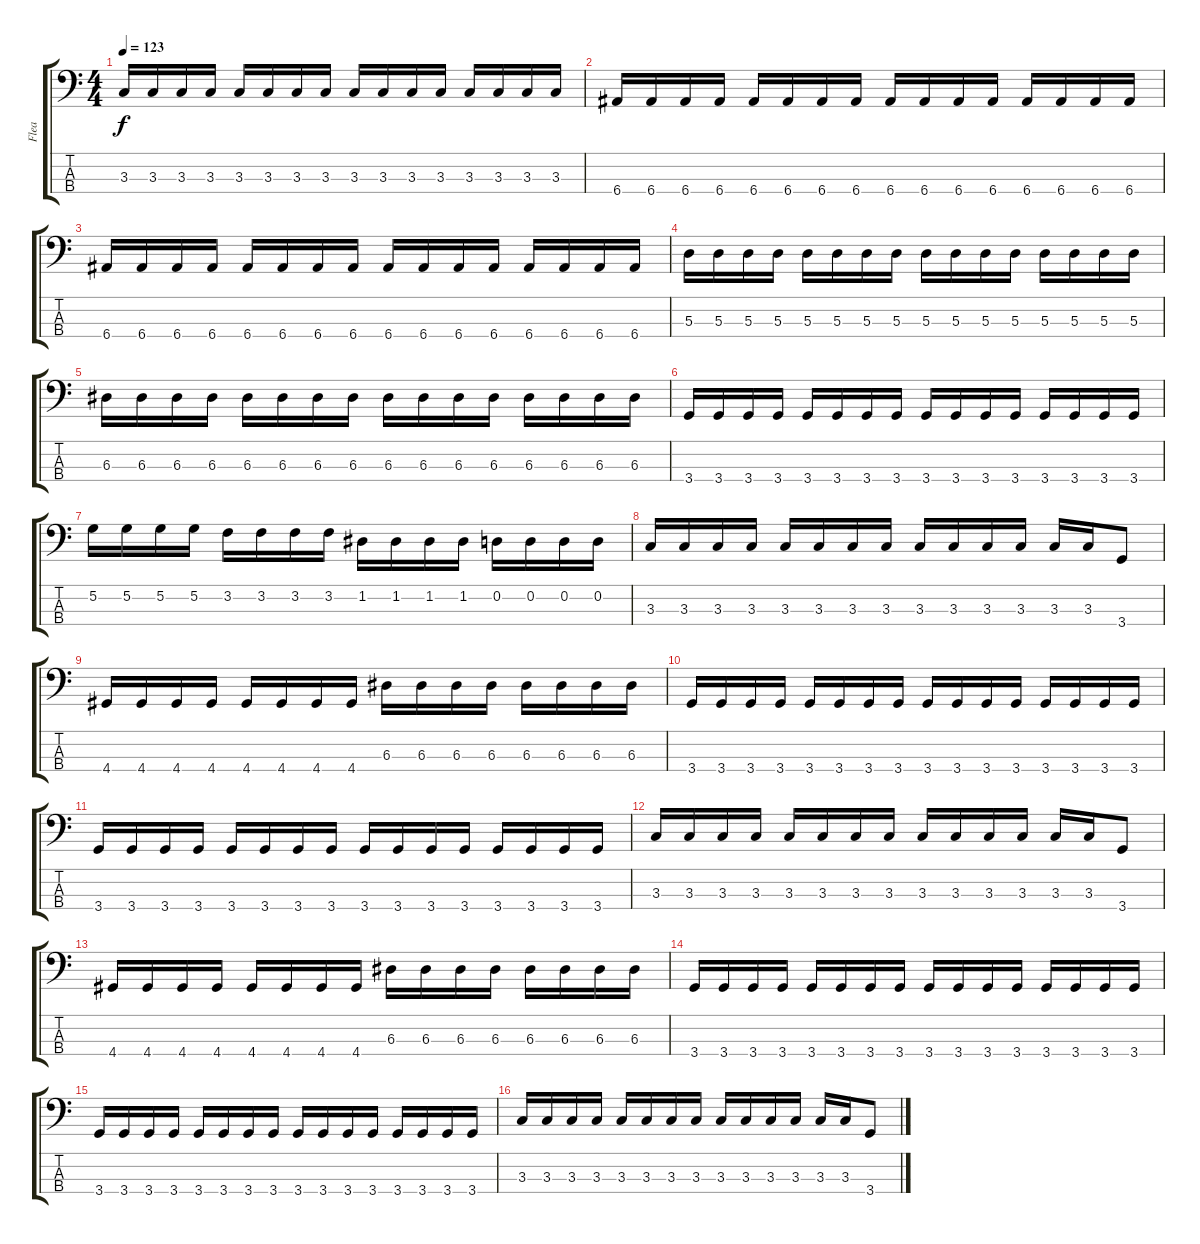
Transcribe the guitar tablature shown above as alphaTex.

\track ("Flea" "Flea") {instrument electricbasspick}
\staff {score tabs}
\tuning (G2 D2 A1 E1) {hide}
\ts (4 4)
\tempo 123
\clef f4
\ks c
3.3.16{dy f} 3.3.16 3.3.16 3.3.16 3.3.16 3.3.16 3.3.16 3.3.16 3.3.16 3.3.16 3.3.16 3.3.16 3.3.16 3.3.16 3.3.16 3.3.16 |
6.4.16 6.4.16 6.4.16 6.4.16 6.4.16 6.4.16 6.4.16 6.4.16 6.4.16 6.4.16 6.4.16 6.4.16 6.4.16 6.4.16 6.4.16 6.4.16 |
6.4.16 6.4.16 6.4.16 6.4.16 6.4.16 6.4.16 6.4.16 6.4.16 6.4.16 6.4.16 6.4.16 6.4.16 6.4.16 6.4.16 6.4.16 6.4.16 |
5.3.16 5.3.16 5.3.16 5.3.16 5.3.16 5.3.16 5.3.16 5.3.16 5.3.16 5.3.16 5.3.16 5.3.16 5.3.16 5.3.16 5.3.16 5.3.16 |
6.3.16 6.3.16 6.3.16 6.3.16 6.3.16 6.3.16 6.3.16 6.3.16 6.3.16 6.3.16 6.3.16 6.3.16 6.3.16 6.3.16 6.3.16 6.3.16 |
3.4.16 3.4.16 3.4.16 3.4.16 3.4.16 3.4.16 3.4.16 3.4.16 3.4.16 3.4.16 3.4.16 3.4.16 3.4.16 3.4.16 3.4.16 3.4.16 |
5.2.16 5.2.16 5.2.16 5.2.16 3.2.16 3.2.16 3.2.16 3.2.16 1.2.16 1.2.16 1.2.16 1.2.16 0.2.16 0.2.16 0.2.16 0.2.16 |
3.3.16 3.3.16 3.3.16 3.3.16 3.3.16 3.3.16 3.3.16 3.3.16 3.3.16 3.3.16 3.3.16 3.3.16 3.3.16 3.3.16 3.4.8 |
4.4.16 4.4.16 4.4.16 4.4.16 4.4.16 4.4.16 4.4.16 4.4.16 6.3.16 6.3.16 6.3.16 6.3.16 6.3.16 6.3.16 6.3.16 6.3.16 |
3.4.16 3.4.16 3.4.16 3.4.16 3.4.16 3.4.16 3.4.16 3.4.16 3.4.16 3.4.16 3.4.16 3.4.16 3.4.16 3.4.16 3.4.16 3.4.16 |
3.4.16 3.4.16 3.4.16 3.4.16 3.4.16 3.4.16 3.4.16 3.4.16 3.4.16 3.4.16 3.4.16 3.4.16 3.4.16 3.4.16 3.4.16 3.4.16 |
3.3.16 3.3.16 3.3.16 3.3.16 3.3.16 3.3.16 3.3.16 3.3.16 3.3.16 3.3.16 3.3.16 3.3.16 3.3.16 3.3.16 3.4.8 |
4.4.16 4.4.16 4.4.16 4.4.16 4.4.16 4.4.16 4.4.16 4.4.16 6.3.16 6.3.16 6.3.16 6.3.16 6.3.16 6.3.16 6.3.16 6.3.16 |
3.4.16 3.4.16 3.4.16 3.4.16 3.4.16 3.4.16 3.4.16 3.4.16 3.4.16 3.4.16 3.4.16 3.4.16 3.4.16 3.4.16 3.4.16 3.4.16 |
3.4.16 3.4.16 3.4.16 3.4.16 3.4.16 3.4.16 3.4.16 3.4.16 3.4.16 3.4.16 3.4.16 3.4.16 3.4.16 3.4.16 3.4.16 3.4.16 |
3.3.16 3.3.16 3.3.16 3.3.16 3.3.16 3.3.16 3.3.16 3.3.16 3.3.16 3.3.16 3.3.16 3.3.16 3.3.16 3.3.16 3.4.8
